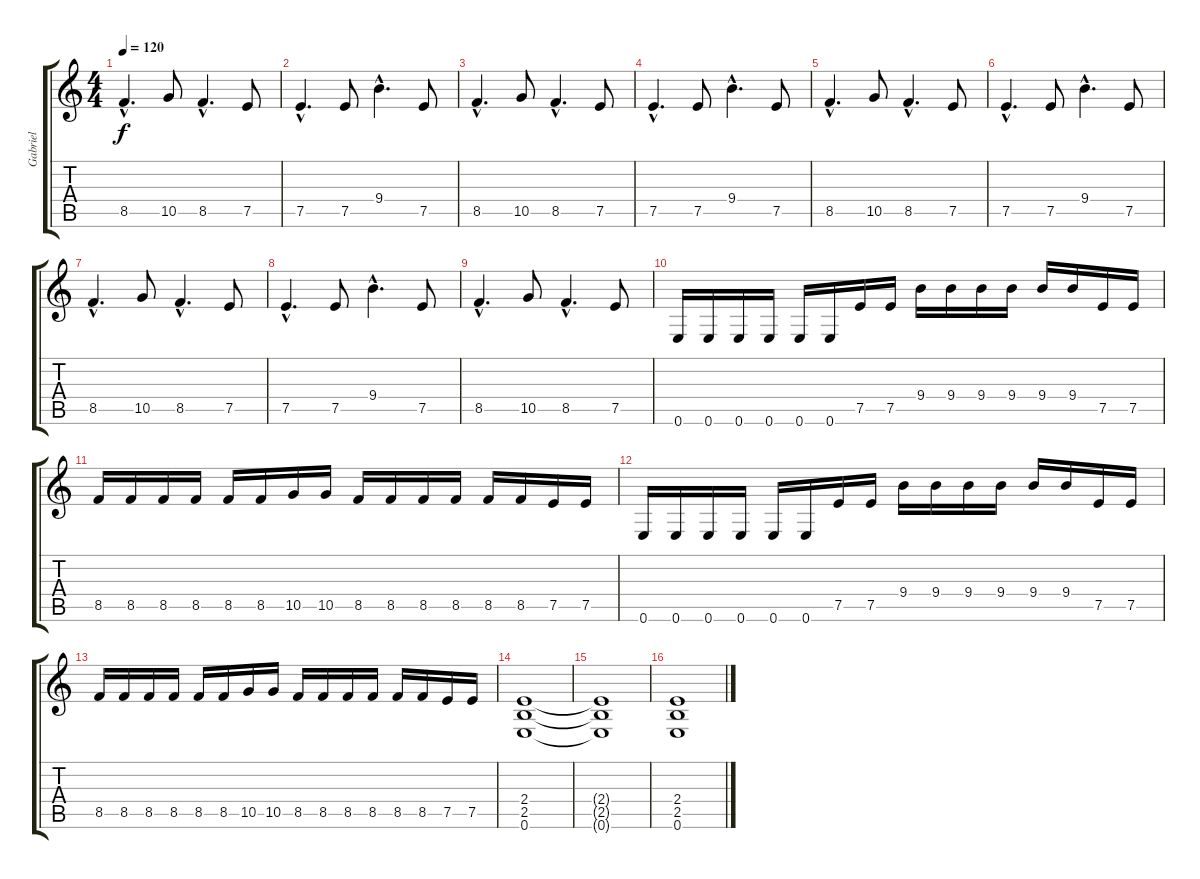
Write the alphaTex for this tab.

\track ("Gabriel" "Gabriel") {instrument overdrivenguitar}
\staff {score tabs}
\tuning (E4 B3 G3 D3 A2 E2) {hide}
\ts (4 4)
\tempo 120
\clef g2
\ks c
8.5{hac}.4{d dy f} 10.5.8 8.5{hac}.4{d} 7.5.8 |
7.5{hac}.4{d} 7.5.8 9.4{hac}.4{d} 7.5.8 |
8.5{hac}.4{d} 10.5.8 8.5{hac}.4{d} 7.5.8 |
7.5{hac}.4{d} 7.5.8 9.4{hac}.4{d} 7.5.8 |
8.5{hac}.4{d} 10.5.8 8.5{hac}.4{d} 7.5.8 |
7.5{hac}.4{d} 7.5.8 9.4{hac}.4{d} 7.5.8 |
8.5{hac}.4{d} 10.5.8 8.5{hac}.4{d} 7.5.8 |
7.5{hac}.4{d} 7.5.8 9.4{hac}.4{d} 7.5.8 |
8.5{hac}.4{d} 10.5.8 8.5{hac}.4{d} 7.5.8 |
0.6.16 0.6.16 0.6.16 0.6.16 0.6.16 0.6.16 7.5.16 7.5.16 9.4.16 9.4.16 9.4.16 9.4.16 9.4.16 9.4.16 7.5.16 7.5.16 |
8.5.16 8.5.16 8.5.16 8.5.16 8.5.16 8.5.16 10.5.16 10.5.16 8.5.16 8.5.16 8.5.16 8.5.16 8.5.16 8.5.16 7.5.16 7.5.16 |
0.6.16 0.6.16 0.6.16 0.6.16 0.6.16 0.6.16 7.5.16 7.5.16 9.4.16 9.4.16 9.4.16 9.4.16 9.4.16 9.4.16 7.5.16 7.5.16 |
8.5.16 8.5.16 8.5.16 8.5.16 8.5.16 8.5.16 10.5.16 10.5.16 8.5.16 8.5.16 8.5.16 8.5.16 8.5.16 8.5.16 7.5.16 7.5.16 |
(2.4 2.5 0.6).1 |
(2.4{t} 2.5{t} 0.6{t}).1 |
(2.4 2.5 0.6).1
